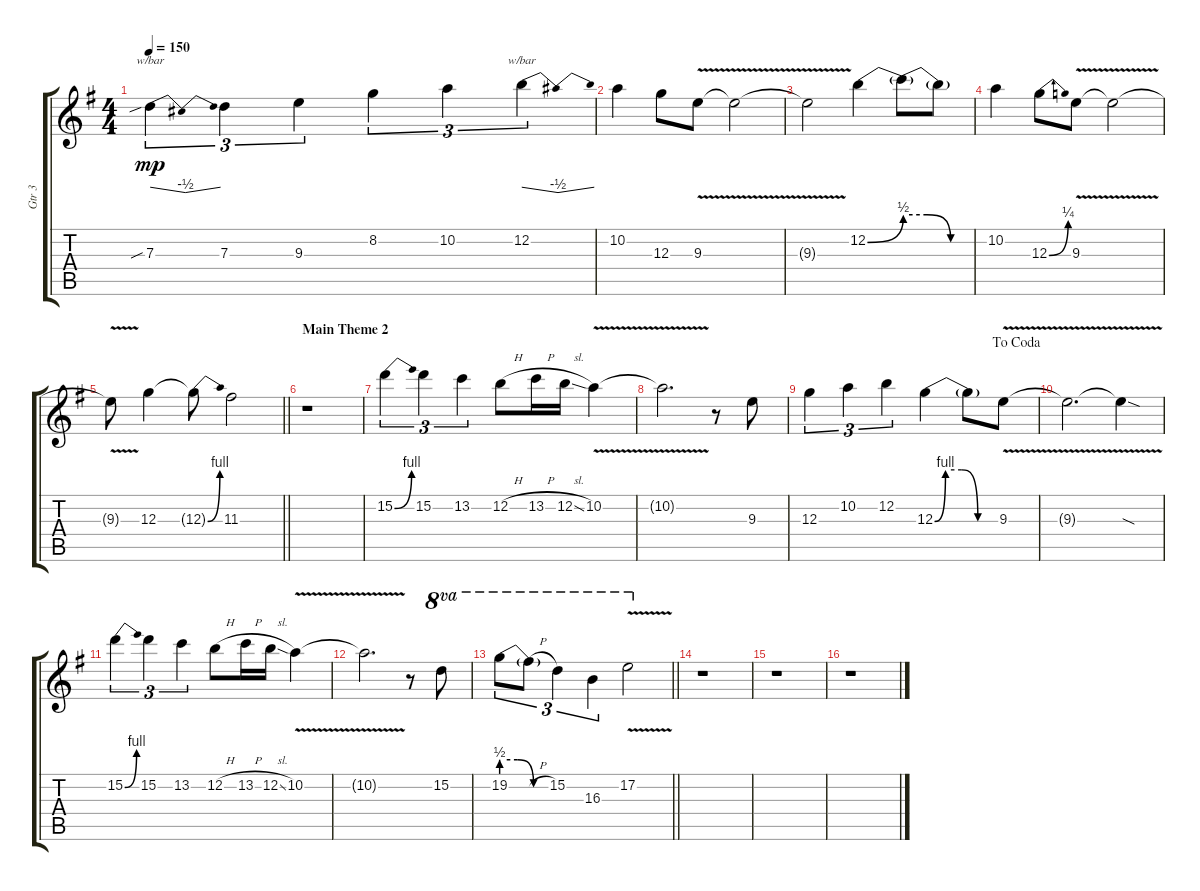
\track ("Gtr 3" "Gtr 3") {instrument overdrivenguitar}
\staff {score tabs}
\tuning (E4 B3 G3 D3 A2 E2) {hide}
\ts (4 4)
\tempo 150
\clef g2
\ks g
7.3{sib}.4{tu (3 2) tbe (dip default 0 0 30 -2 60 0) dy mp} 7.3.4{tu (3 2)} 9.3.4{tu (3 2)} 8.2.4{tu (3 2)} 10.2.4{tu (3 2)} 12.2.4{tu (3 2) tbe (dip default 0 0 30 -2 60 0)} |
10.2.4 12.3.8 9.3{v}.8 9.3{v t}.2 |
9.3{v t}.2 12.2{be (bend 0 0 60 2)}.4 12.2{be (custom 0 2 20 2 40 0 60 0) t}.8 12.2{t}.8 |
10.2.4 12.3{be (bend 0 0 60 1)}.8 9.3{v}.8 9.3{v t}.2 |
\barLineRight lightlight
9.3{t}.8 12.3.4 12.3{be (bend 0 0 60 4) t}.8 11.3.2 |
\section ("" "Main Theme 2")
r.1 |
15.2{be (bend 0 0 60 4)}.4{tu (3 2)} 15.2.4{tu (3 2)} 13.2.4{tu (3 2)} 12.2{h}.8 13.2{h}.16 12.2{sl}.16 10.2{v}.4 |
10.2{v t}.2{d} r.8 9.3.8 |
\jump dacoda
12.3.4{tu (3 2)} 10.2.4{tu (3 2)} 12.2.4{tu (3 2)} 12.3{be (custom 0 0 10 4 25 4 40 0 60 0)}.4 12.3{t}.8 9.3{v}.8 |
9.3{v t}.2{d} 9.3{sod t}.4 |
15.2{be (bend 0 0 60 4)}.4{tu (3 2)} 15.2.4{tu (3 2)} 13.2.4{tu (3 2)} 12.2{h}.8 13.2{h}.16 12.2{sl}.16 10.2{v}.4 |
10.2{v t}.2{d} r.8 15.2.8{ot 8va} |
\barLineRight lightlight
19.2{be (custom 0 2 20 2 40 0 60 0)}.8{tu (3 2) ot 8va} 19.2{h t}.8{tu (3 2) ot 8va} 15.2.4{tu (3 2) ot 8va} 16.3.4{tu (3 2) ot 8va} 17.2{v}.2{ot 8va} |
r.1 |
r.1 |
r.1
